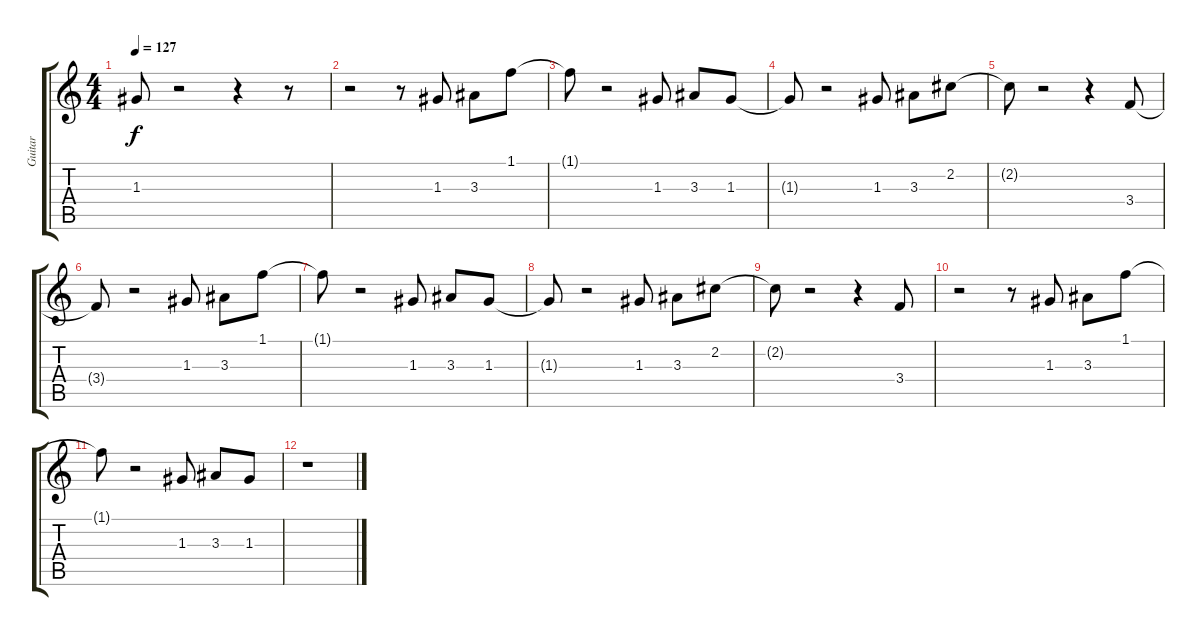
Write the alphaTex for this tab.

\track ("Guitar" "Guitar") {instrument acousticguitarsteel}
\staff {score tabs}
\tuning (E4 B3 G3 D3 A2 E2) {hide}
\ts (4 4)
\tempo 127
\clef g2
\ks c
1.3{t}.8{dy f} r.2 r.4 r.8 |
r.2{volume 13} r.8 1.3.8 3.3.8 1.1.8 |
1.1{t}.8 r.2 1.3.8 3.3.8 1.3.8 |
1.3{t}.8 r.2 1.3.8 3.3.8 2.2.8 |
2.2{t}.8 r.2 r.4 3.4.8 |
3.4{t}.8 r.2 1.3.8 3.3.8 1.1.8 |
1.1{t}.8 r.2 1.3.8 3.3.8 1.3.8 |
1.3{t}.8 r.2 1.3.8 3.3.8 2.2.8 |
2.2{t}.8 r.2 r.4 3.4.8 |
r.2{volume 13} r.8 1.3.8 3.3.8 1.1.8 |
1.1{t}.8 r.2 1.3.8 3.3.8 1.3.8 |
r.1
